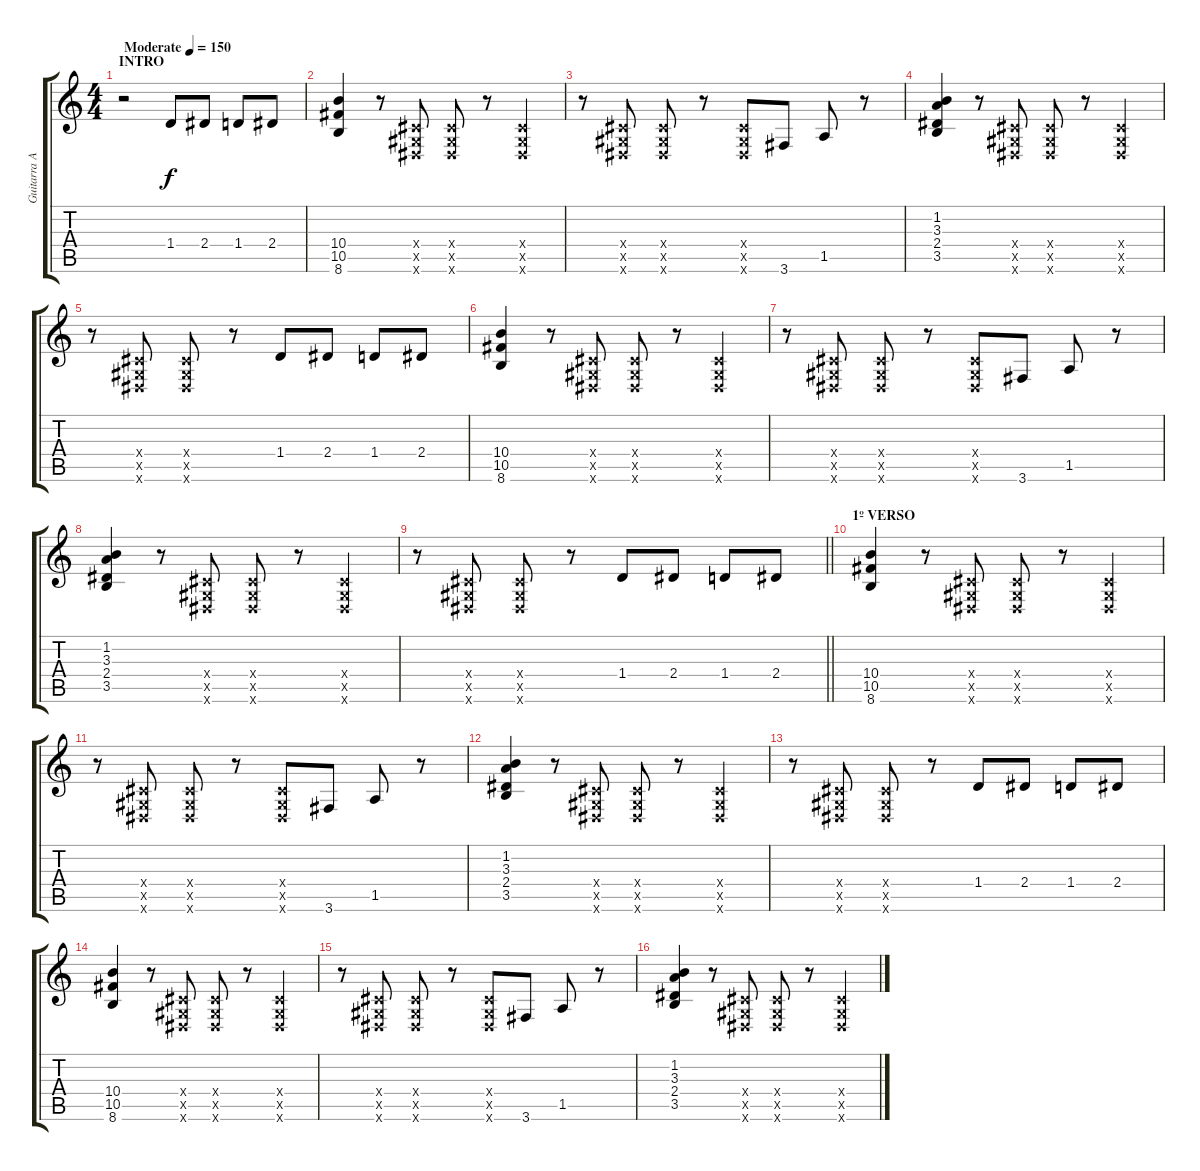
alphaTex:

\track ("Guitarra Acustica" "Guitarra A") {instrument acousticguitarsteel}
\staff {score tabs}
\tuning (Eb4 Bb3 Gb3 Db3 Ab2 Eb2) {hide}
\ts (4 4)
\section ("" "INTRO")
\tempo (150 "Moderate")
\clef g2
\ks c
r.2{dy f instrument acousticguitarsteel} 1.4.8 2.4.8 1.4.8 2.4.8 |
(10.4 10.5 8.6).4 r.8 (0.4{x} 0.5{x} 0.6{x}).8 (0.4{x} 0.5{x} 0.6{x}).8 r.8 (0.4{x} 0.5{x} 0.6{x}).4 |
r.8 (0.4{x} 0.5{x} 0.6{x}).8 (0.4{x} 0.5{x} 0.6{x}).8 r.8 (0.4{x} 0.5{x} 0.6{x}).8 3.6.8 1.5.8 r.8 |
(1.2 3.3 2.4 3.5).4 r.8 (0.4{x} 0.5{x} 0.6{x}).8 (0.4{x} 0.5{x} 0.6{x}).8 r.8 (0.4{x} 0.5{x} 0.6{x}).4 |
r.8 (0.4{x} 0.5{x} 0.6{x}).8 (0.4{x} 0.5{x} 0.6{x}).8 r.8 1.4.8 2.4.8 1.4.8 2.4.8 |
(10.4 10.5 8.6).4 r.8 (0.4{x} 0.5{x} 0.6{x}).8 (0.4{x} 0.5{x} 0.6{x}).8 r.8 (0.4{x} 0.5{x} 0.6{x}).4 |
r.8 (0.4{x} 0.5{x} 0.6{x}).8 (0.4{x} 0.5{x} 0.6{x}).8 r.8 (0.4{x} 0.5{x} 0.6{x}).8 3.6.8 1.5.8 r.8 |
(1.2 3.3 2.4 3.5).4 r.8 (0.4{x} 0.5{x} 0.6{x}).8 (0.4{x} 0.5{x} 0.6{x}).8 r.8 (0.4{x} 0.5{x} 0.6{x}).4 |
\barLineRight lightlight
r.8 (0.4{x} 0.5{x} 0.6{x}).8 (0.4{x} 0.5{x} 0.6{x}).8 r.8 1.4.8 2.4.8 1.4.8 2.4.8 |
\section ("" "1º VERSO")
(10.4 10.5 8.6).4 r.8 (0.4{x} 0.5{x} 0.6{x}).8 (0.4{x} 0.5{x} 0.6{x}).8 r.8 (0.4{x} 0.5{x} 0.6{x}).4 |
r.8 (0.4{x} 0.5{x} 0.6{x}).8 (0.4{x} 0.5{x} 0.6{x}).8 r.8 (0.4{x} 0.5{x} 0.6{x}).8 3.6.8 1.5.8 r.8 |
(1.2 3.3 2.4 3.5).4 r.8 (0.4{x} 0.5{x} 0.6{x}).8 (0.4{x} 0.5{x} 0.6{x}).8 r.8 (0.4{x} 0.5{x} 0.6{x}).4 |
r.8 (0.4{x} 0.5{x} 0.6{x}).8 (0.4{x} 0.5{x} 0.6{x}).8 r.8 1.4.8 2.4.8 1.4.8 2.4.8 |
(10.4 10.5 8.6).4 r.8 (0.4{x} 0.5{x} 0.6{x}).8 (0.4{x} 0.5{x} 0.6{x}).8 r.8 (0.4{x} 0.5{x} 0.6{x}).4 |
r.8 (0.4{x} 0.5{x} 0.6{x}).8 (0.4{x} 0.5{x} 0.6{x}).8 r.8 (0.4{x} 0.5{x} 0.6{x}).8 3.6.8 1.5.8 r.8 |
(1.2 3.3 2.4 3.5).4 r.8 (0.4{x} 0.5{x} 0.6{x}).8 (0.4{x} 0.5{x} 0.6{x}).8 r.8 (0.4{x} 0.5{x} 0.6{x}).4
